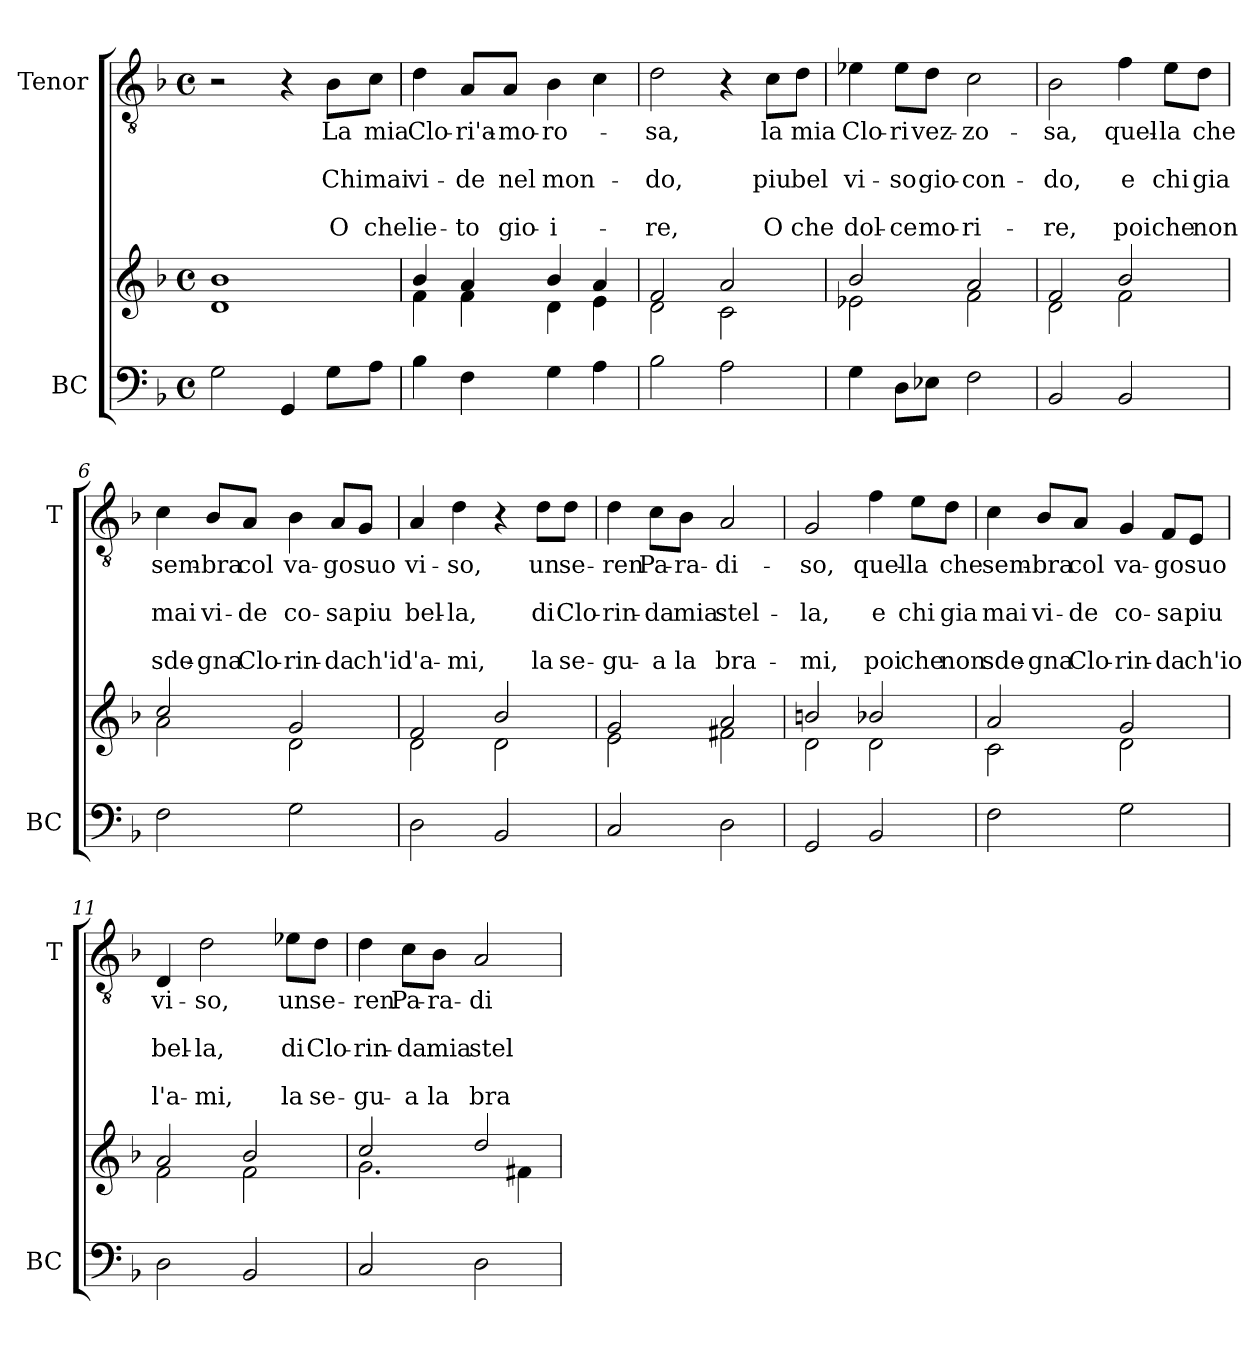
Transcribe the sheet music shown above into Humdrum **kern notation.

**kern	**kern	**kern	**text	**text	**text	**text	**text
*part2	*part2	*part1	*part1	*part1	*part1	*part1	*part1
*staff3	*staff2	*staff1	*staff1	*staff1	*staff1	*staff1	*staff1
*I"BC	*	*I"Tenor	*	*	*	*	*
*I'BC	*	*I'T	*	*	*	*	*
*clefF4	*clefG2	*clefGv2	*	*	*	*	*
*k[b-]	*k[b-]	*k[b-]	*	*	*	*	*
*F:	*F:	*F:	*	*	*	*	*
*M4/4	*M4/4	*M4/4	*	*	*	*	*
*met(c)	*met(c)	*met(c)	*	*	*	*	*
=1	=1	=1	=1	=1	=1	=1	=1
*	*^	*	*	*	*	*	*
2G\	1b-	1d	2r	.	.	.	.	.
4GG/	.	.	4r	.	.	.	.	.
!	!	!	!	!LO:LY:b	!	!LO:LY:b	!	!LO:LY:b
8G\L	.	.	8B-\L	La	.	Chi	.	O
!	!	!	!	!LO:LY:b	!	!LO:LY:b	!	!LO:LY:b
8A\J	.	.	8c\J	mia	.	mai	.	che
=2	=2	=2	=2	=2	=2	=2	=2	=2
!	!	!	!	!LO:LY:b	!	!LO:LY:b	!	!LO:LY:b
4B-\	4b-/	4f\	4d\	Clo-	.	vi-	.	lie-
!	!	!	!	!LO:LY:b	!	!LO:LY:b	!	!LO:LY:b
4F\	4a/	4f\	8A/L	-ri'a-	.	-de	.	-to
!	!	!	!	!LO:LY:b	!	!LO:LY:b	!	!LO:LY:b
.	.	.	8A/J	-mo-	.	nel	.	gio-
!	!	!	!	!LO:LY:b	!	!LO:LY:b	!	!LO:LY:b
4G\	4b-/	4d\	4B-\	-ro-	.	mon-	.	-i-
4A\	4a/	4e\	4c\	.	.	.	.	.
=3	=3	=3	=3	=3	=3	=3	=3	=3
!	!	!	!	!LO:LY:b	!	!LO:LY:b	!	!LO:LY:b
2B-\	2f/	2d\	2d\	-sa,	.	-do,	.	-re,
2A\	2a/	2c\	4r	.	.	.	.	.
!	!	!	!	!LO:LY:b	!	!LO:LY:b	!	!LO:LY:b
.	.	.	8c\L	la	.	piu	.	O
!	!	!	!	!LO:LY:b	!	!LO:LY:b	!	!LO:LY:b
.	.	.	8d\J	mia	.	bel	.	che
=4	=4	=4	=4	=4	=4	=4	=4	=4
!	!	!	!	!LO:LY:b	!	!LO:LY:b	!	!LO:LY:b
4G\	2b-/	2e-X\	4e-X\	Clo-	.	vi-	.	dol-
!	!	!	!	!LO:LY:b	!	!LO:LY:b	!	!LO:LY:b
8D\L	.	.	8e-\L	-ri	.	-so	.	-ce
!	!	!	!	!LO:LY:b	!	!LO:LY:b	!	!LO:LY:b
8E-X\J	.	.	8d\J	vez-	.	gio-	.	mo-
!	!	!	!	!LO:LY:b	!	!LO:LY:b	!	!LO:LY:b
2F\	2a/	2f\	2c\	-zo-	.	-con-	.	-ri-
!!LO:LB:g=z
=5	=5	=5	=5	=5	=5	=5	=5	=5
!	!	!	!	!LO:LY:b	!	!LO:LY:b	!	!LO:LY:b
2BB-/	2f/	2d\	2B-\	-sa,	.	-do,	.	-re,
!	!	!	!	!LO:LY:b	!	!LO:LY:b	!	!LO:LY:b
2BB-/	2b-/	2f\	4f\	quel-	.	e	.	poi
!	!	!	!	!LO:LY:b	!	!LO:LY:b	!	!LO:LY:b
.	.	.	8e\L	-la	.	chi	.	che
!	!	!	!	!LO:LY:b	!	!LO:LY:b	!	!LO:LY:b
.	.	.	8d\J	che	.	gia	.	non
=6	=6	=6	=6	=6	=6	=6	=6	=6
!	!	!	!	!LO:LY:b	!	!LO:LY:b	!	!LO:LY:b
2F\	2cc/	2a\	4c\	sem-	.	mai	.	sde-
!	!	!	!	!LO:LY:b	!	!LO:LY:b	!	!LO:LY:b
.	.	.	8B-/L	-bra	.	vi-	.	-gna
!	!	!	!	!LO:LY:b	!	!LO:LY:b	!	!LO:LY:b
.	.	.	8A/J	col	.	-de	.	Clo-
!	!	!	!	!LO:LY:b	!	!LO:LY:b	!	!LO:LY:b
2G\	2g/	2d\	4B-\	va-	.	co-	.	-rin-
!	!	!	!	!LO:LY:b	!	!LO:LY:b	!	!LO:LY:b
.	.	.	8A/L	-go	.	-sa	.	-da
!	!	!	!	!LO:LY:b	!	!LO:LY:b	!	!LO:LY:b
.	.	.	8G/J	suo	.	piu	.	ch'io
=7	=7	=7	=7	=7	=7	=7	=7	=7
!	!	!	!	!LO:LY:b	!	!LO:LY:b	!	!LO:LY:b
2D\	2f/	2d\	4A/	vi-	.	bel-	.	l'a-
!	!	!	!	!LO:LY:b	!	!LO:LY:b	!	!LO:LY:b
.	.	.	4d\	-so,	.	-la,	.	-mi,
2BB-/	2b-/	2d\	4r	.	.	.	.	.
!	!	!	!	!LO:LY:b	!	!LO:LY:b	!	!LO:LY:b
.	.	.	8d\L	un	.	di	.	la
!	!	!	!	!LO:LY:b	!	!LO:LY:b	!	!LO:LY:b
.	.	.	8d\J	se-	.	Clo-	.	se-
=8	=8	=8	=8	=8	=8	=8	=8	=8
!	!	!	!	!LO:LY:b	!	!LO:LY:b	!	!LO:LY:b
2C/	2g/	2e\	4d\	-ren	.	-rin-	.	-gu-
!	!	!	!	!LO:LY:b	!	!LO:LY:b	!	!LO:LY:b
.	.	.	8c\L	Pa-	.	-da	.	-a
!	!	!	!	!LO:LY:b	!	!LO:LY:b	!	!LO:LY:b
.	.	.	8B-\J	-ra-	.	mia	.	la
!	!	!	!	!LO:LY:b	!	!LO:LY:b	!	!LO:LY:b
2D\	2a/	2f#X\	2A/	-di-	.	stel-	.	bra-
!!LO:LB:g=z
=9	=9	=9	=9	=9	=9	=9	=9	=9
!	!	!	!	!LO:LY:b	!	!LO:LY:b	!	!LO:LY:b
2GG/	2bn/	2d\	2G/	-so,	.	-la,	.	-mi,
!	!	!	!	!LO:LY:b	!	!LO:LY:b	!	!LO:LY:b
2BB-/	2b-X/	2d\	4f\	quel-	.	e	.	poi
!	!	!	!	!LO:LY:b	!	!LO:LY:b	!	!LO:LY:b
.	.	.	8e\L	-la	.	chi	.	che
!	!	!	!	!LO:LY:b	!	!LO:LY:b	!	!LO:LY:b
.	.	.	8d\J	che	.	gia	.	non
=10	=10	=10	=10	=10	=10	=10	=10	=10
!	!	!	!	!LO:LY:b	!	!LO:LY:b	!	!LO:LY:b
2F\	2a/	2c\	4c\	sem-	.	mai	.	sde-
!	!	!	!	!LO:LY:b	!	!LO:LY:b	!	!LO:LY:b
.	.	.	8B-/L	-bra	.	vi-	.	-gna
!	!	!	!	!LO:LY:b	!	!LO:LY:b	!	!LO:LY:b
.	.	.	8A/J	col	.	-de	.	Clo-
!	!	!	!	!LO:LY:b	!	!LO:LY:b	!	!LO:LY:b
2G\	2g/	2d\	4G/	va-	.	co-	.	-rin-
!	!	!	!	!LO:LY:b	!	!LO:LY:b	!	!LO:LY:b
.	.	.	8F/L	-go	.	-sa	.	-da
!	!	!	!	!LO:LY:b	!	!LO:LY:b	!	!LO:LY:b
.	.	.	8E/J	suo	.	piu	.	ch'io
=11	=11	=11	=11	=11	=11	=11	=11	=11
!	!	!	!	!LO:LY:b	!	!LO:LY:b	!	!LO:LY:b
2D\	2a/	2f\	4D/	vi-	.	bel-	.	l'a-
!	!	!	!	!LO:LY:b	!	!LO:LY:b	!	!LO:LY:b
.	.	.	2d\	-so,	.	-la,	.	-mi,
2BB-/	2b-/	2f\	.	.	.	.	.	.
!	!	!	!	!LO:LY:b	!	!LO:LY:b	!	!LO:LY:b
.	.	.	8e-X\L	un	.	di	.	la
!	!	!	!	!LO:LY:b	!	!LO:LY:b	!	!LO:LY:b
.	.	.	8d\J	se-	.	Clo-	.	se-
=12	=12	=12	=12	=12	=12	=12	=12	=12
!	!	!	!	!LO:LY:b	!	!LO:LY:b	!	!LO:LY:b
2C/	2cc/	2.g\	4d\	-ren	.	-rin-	.	-gu-
!	!	!	!	!LO:LY:b	!	!LO:LY:b	!	!LO:LY:b
.	.	.	8c\L	Pa-	.	-da	.	-a
!	!	!	!	!LO:LY:b	!	!LO:LY:b	!	!LO:LY:b
.	.	.	8B-\J	-ra-	.	mia	.	la
!	!	!	!	!LO:LY:b	!	!LO:LY:b	!	!LO:LY:b
2D\	2dd/	.	2A/	-di-	.	stel-	.	bra-
.	.	4f#X\	.	.	.	.	.	.
*	*v	*v	*	*	*	*	*	*
=	=	=	=	=	=	=	=
*-	*-	*-	*-	*-	*-	*-	*-
